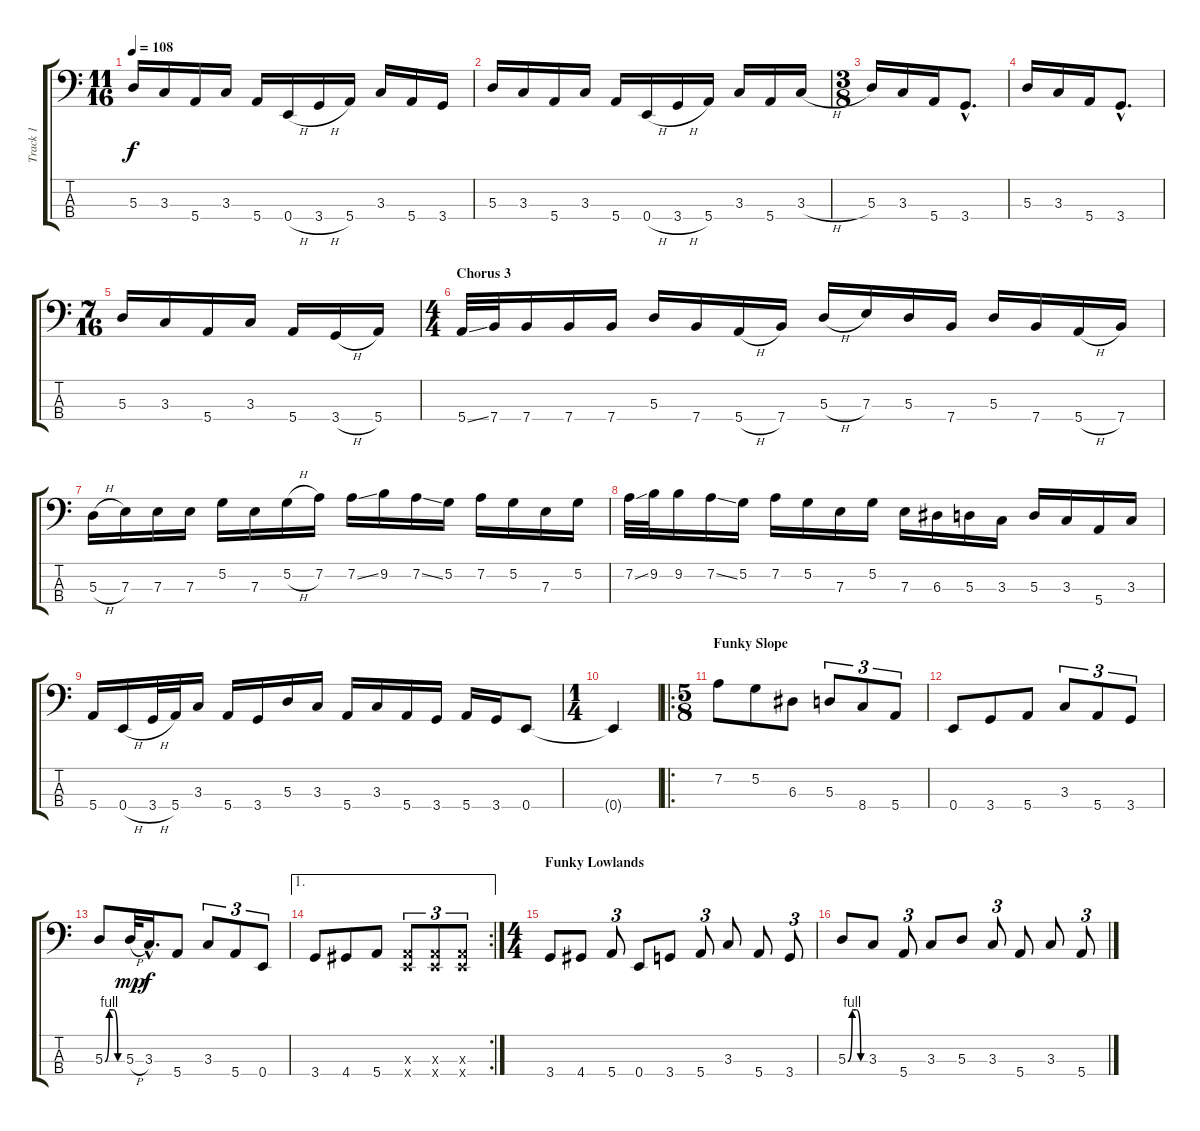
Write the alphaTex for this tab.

\track ("Track 1" "Track 1") {instrument electricbassfinger}
\staff {score tabs}
\tuning (G2 D2 A1 E1) {hide}
\ts (11 16)
\tempo 108
\clef f4
\ks c
5.3.16{dy f} 3.3.16 5.4.16 3.3.16 5.4.16 0.4{h}.16 3.4{h}.16 5.4.16 3.3.16 5.4.16 3.4.16 |
5.3.16 3.3.16 5.4.16 3.3.16 5.4.16 0.4{h}.16 3.4{h}.16 5.4.16 3.3.16 5.4.16 3.3{h}.16 |
\ts (3 8)
5.3.16 3.3.16 5.4.16 3.4{hac}.8{d} |
5.3.16 3.3.16 5.4.16 3.4{hac}.8{d} |
\ts (7 16)
5.3.16 3.3.16 5.4.16 3.3.16 5.4.16 3.4{h}.16 5.4.16 |
\ts (4 4)
\section ("" "Chorus 3")
5.4{ss}.32 7.4.32 7.4.16 7.4.16 7.4.16 5.3.16 7.4.16 5.4{h}.16 7.4.16 5.3{h}.16 7.3.16 5.3.16 7.4.16 5.3.16 7.4.16 5.4{h}.16 7.4.16 |
5.3{h}.16 7.3.16 7.3.16 7.3.16 5.2.16 7.3.16 5.2{h}.16 7.2.16 7.2{ss}.16 9.2.16 7.2{ss}.16 5.2.16 7.2.16 5.2.16 7.3.16 5.2.16 |
7.2{ss}.32 9.2.32 9.2.16 7.2{ss}.16 5.2.16 7.2.16 5.2.16 7.3.16 5.2.16 7.3.16 6.3.16 5.3.16 3.3.16 5.3.16 3.3.16 5.4.16 3.3.16 |
5.4.16 0.4{h}.16 3.4{h}.32 5.4.32 3.3.16 5.4.16 3.4.16 5.3.16 3.3.16 5.4.16 3.3.16 5.4.16 3.4.16 5.4.16 3.4.16 0.4.8 |
\ts (1 4)
0.4{t}.4 |
\ro
\ts (5 8)
\section ("" "Funky Slope")
7.2.8 5.2.8 6.3.8 5.3.8{tu (3 2)} 8.4.8{tu (3 2)} 5.4.8{tu (3 2)} |
0.4.8 3.4.8 5.4.8 3.3.8{tu (3 2)} 5.4.8{tu (3 2)} 3.4.8{tu (3 2)} |
5.3{be (custom 0 0 15 4 30 4 45 0 60 0)}.8 5.3{h}.32{dy mp} 3.3{hac}.16{d dy f} 5.4.8 3.3.8{tu (3 2)} 5.4.8{tu (3 2)} 0.4.8{tu (3 2)} |
\ae 1
\rc 2
3.4.8 4.4.8 5.4.8 (0.3{x} 0.4{x}).8{tu (3 2)} (0.3{x} 0.4{x}).8{tu (3 2)} (0.3{x} 0.4{x}).8{tu (3 2)} |
\ts (4 4)
\section ("" "Funky Lowlands")
3.4.8 4.4.8 5.4.8{tu (3 2)} 0.4.8 3.4.8 5.4.8{tu (3 2)} 3.3.8 5.4.8 3.4.8{tu (3 2)} |
5.3{be (custom 0 0 15 4 30 4 45 0 60 0)}.8 3.3.8 5.4.8{tu (3 2)} 3.3.8 5.3.8 3.3.8{tu (3 2)} 5.4.8 3.3.8 5.4.8{tu (3 2)}
